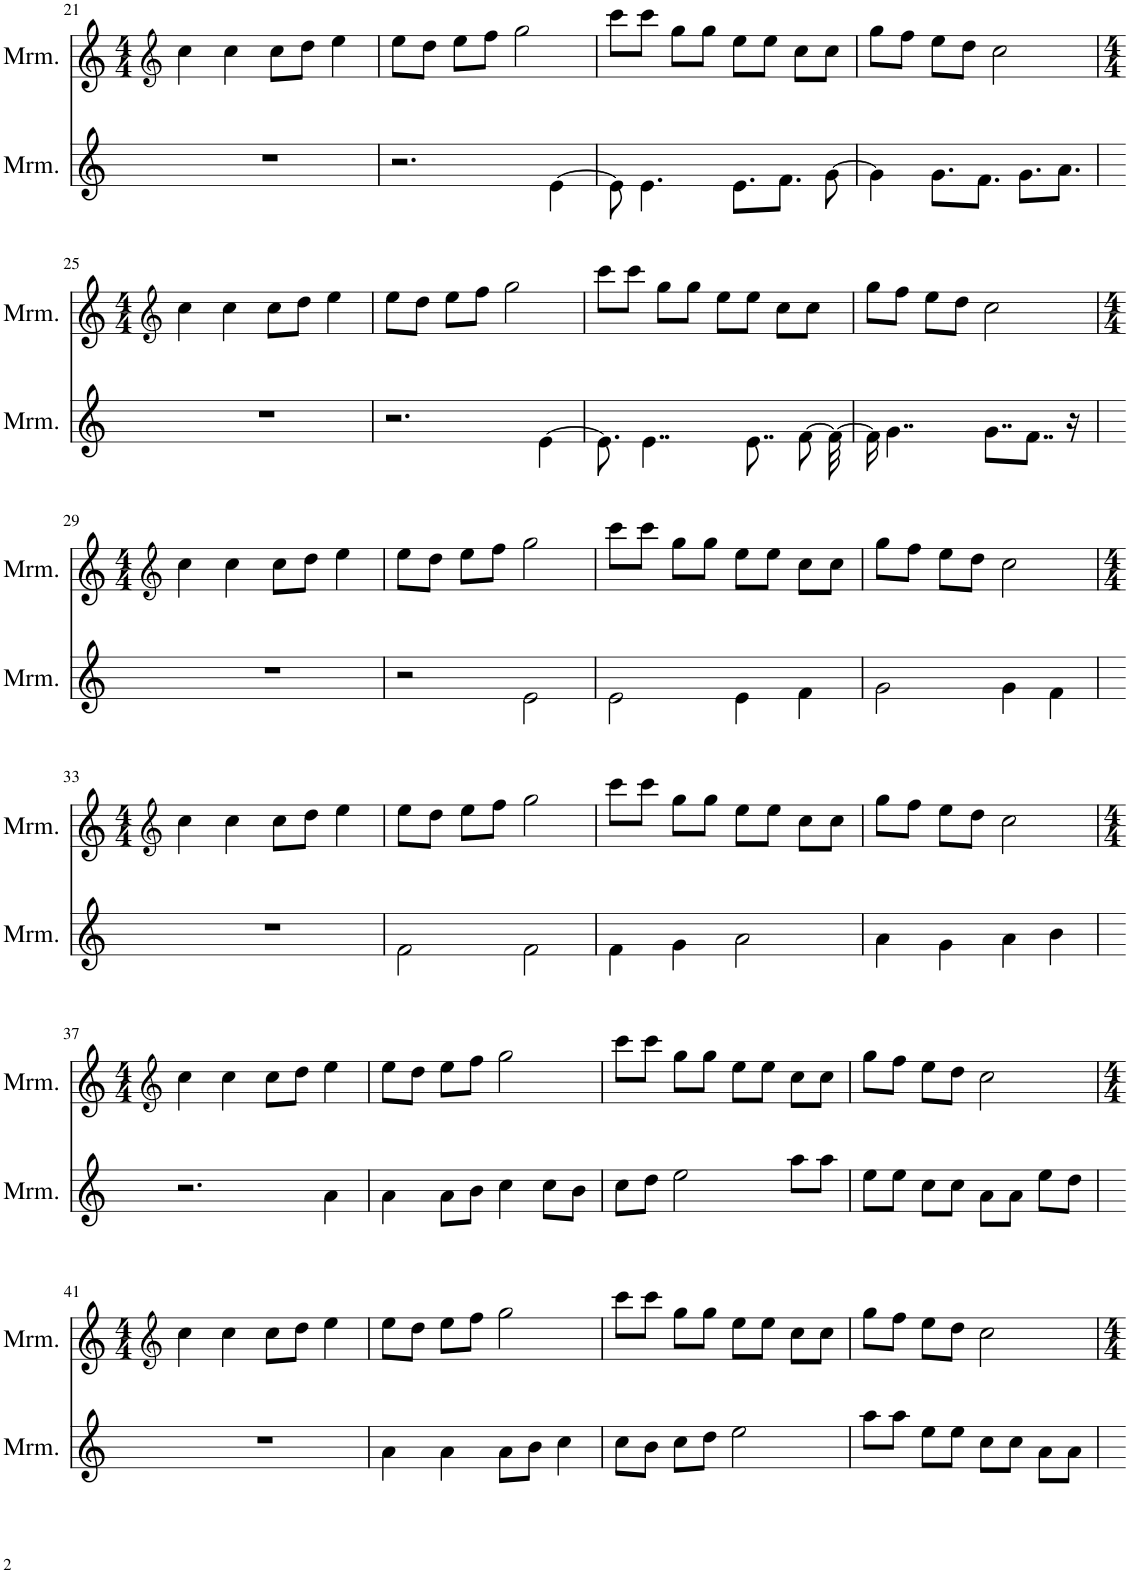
**kern	**kern
*part2	*part1
*staff2	*staff1
*I"Marimba	*I"Marimba
*I'Mrm.	*I'Mrm.
!!LO:PB:g=z
*clefG2	*clefG2
*k[]	*k[]
*M4/4	*M4/4
=21	=21
1r	4cc\
.	4cc\
.	8cc\L
.	8dd\J
.	4ee\
=22	=22
2.r	8ee\L
.	8dd\J
.	8ee\L
.	8ff\J
.	2gg\
[4e\	.
=23	=23
8e\]	8ccc\L
4.e\	8ccc\J
.	8gg\L
.	8gg\J
8.e\L	8ee\L
.	8ee\J
8.f\J	.
.	8cc\L
[8g\	8cc\J
=24	=24
4g\]	8gg\L
.	8ff\J
8.g\L	8ee\L
.	8dd\J
8.f\J	.
.	2cc\
8.g\L	.
8.a\J	.
!!LO:LB:g=z
=25	=25
*	*clefG2
*	*M4/4
1r	4cc\
.	4cc\
.	8cc\L
.	8dd\J
.	4ee\
=26	=26
2.r	8ee\L
.	8dd\J
.	8ee\L
.	8ff\J
.	2gg\
[4e\	.
=27	=27
8.e\]	8ccc\L
.	8ccc\J
4..e\	.
.	8gg\L
.	8gg\J
.	8ee\L
8..e\	8ee\J
.	8cc\L
[8f\	.
.	8cc\J
32f\_	.
=28	=28
16f\]	8gg\L
4..g\	.
.	8ff\J
.	8ee\L
.	8dd\J
8..g\L	2cc\
8..f\J	.
16r	.
!!LO:LB:g=z
=29	=29
*	*clefG2
*	*M4/4
1r	4cc\
.	4cc\
.	8cc\L
.	8dd\J
.	4ee\
=30	=30
2r	8ee\L
.	8dd\J
.	8ee\L
.	8ff\J
2e\	2gg\
=31	=31
2e\	8ccc\L
.	8ccc\J
.	8gg\L
.	8gg\J
4e\	8ee\L
.	8ee\J
4f\	8cc\L
.	8cc\J
=32	=32
2g\	8gg\L
.	8ff\J
.	8ee\L
.	8dd\J
4g\	2cc\
4f\	.
!!LO:LB:g=z
=33	=33
*	*clefG2
*	*M4/4
1r	4cc\
.	4cc\
.	8cc\L
.	8dd\J
.	4ee\
=34	=34
2f\	8ee\L
.	8dd\J
.	8ee\L
.	8ff\J
2f\	2gg\
=35	=35
4f\	8ccc\L
.	8ccc\J
4g\	8gg\L
.	8gg\J
2a\	8ee\L
.	8ee\J
.	8cc\L
.	8cc\J
=36	=36
4a\	8gg\L
.	8ff\J
4g\	8ee\L
.	8dd\J
4a\	2cc\
4b\	.
!!LO:LB:g=z
=37	=37
*	*clefG2
*	*M4/4
2.r	4cc\
.	4cc\
.	8cc\L
.	8dd\J
4a\	4ee\
=38	=38
4a\	8ee\L
.	8dd\J
8a\L	8ee\L
8b\J	8ff\J
4cc\	2gg\
8cc\L	.
8b\J	.
=39	=39
8cc\L	8ccc\L
8dd\J	8ccc\J
2ee\	8gg\L
.	8gg\J
.	8ee\L
.	8ee\J
8aa\L	8cc\L
8aa\J	8cc\J
=40	=40
8ee\L	8gg\L
8ee\J	8ff\J
8cc\L	8ee\L
8cc\J	8dd\J
8a\L	2cc\
8a\J	.
8ee\L	.
8dd\J	.
!!LO:LB:g=z
=41	=41
*	*clefG2
*	*M4/4
1r	4cc\
.	4cc\
.	8cc\L
.	8dd\J
.	4ee\
=42	=42
4a\	8ee\L
.	8dd\J
4a\	8ee\L
.	8ff\J
8a\L	2gg\
8b\J	.
4cc\	.
=43	=43
8cc\L	8ccc\L
8b\J	8ccc\J
8cc\L	8gg\L
8dd\J	8gg\J
2ee\	8ee\L
.	8ee\J
.	8cc\L
.	8cc\J
=44	=44
8aa\L	8gg\L
8aa\J	8ff\J
8ee\L	8ee\L
8ee\J	8dd\J
8cc\L	2cc\
8cc\J	.
8a\L	.
8a\J	.
=	=
*-	*-
